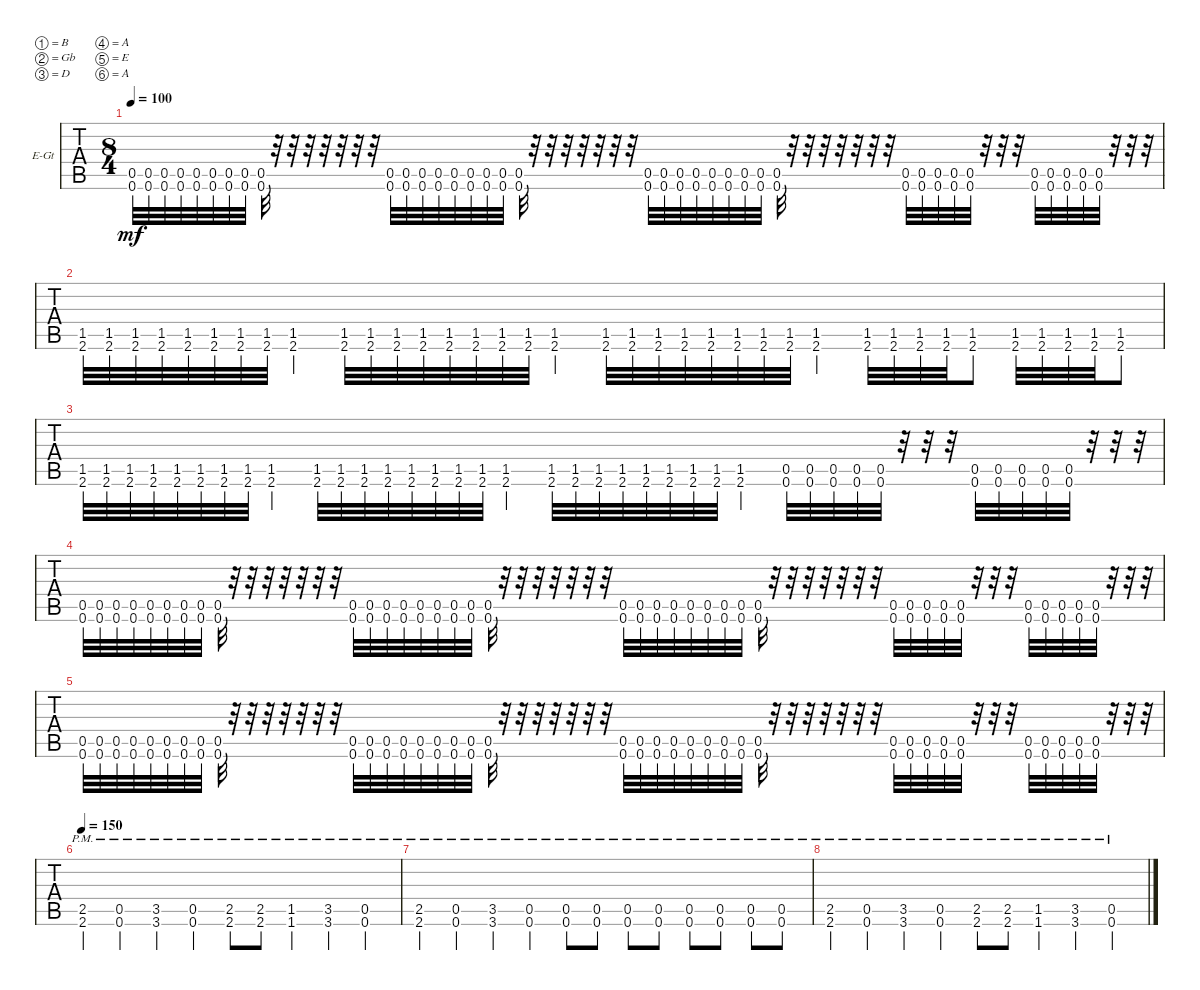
\defaultSystemsLayout 4
\bracketExtendMode groupsimilarinstruments
\firstSystemTrackNameOrientation horizontal
\otherSystemsTrackNameOrientation horizontal
\track ("Electric Guitar" "E-Gt") {instrument distortionguitar}
\staff {tabs}
\tuning (B3 Gb3 D3 A2 E2 A1)
\ts (8 4)
\tempo 100
\clef g2
\ks c
(0.6 0.5).32{dy mf} (0.6 0.5).32 (0.6 0.5).32 (0.6 0.5).32 (0.6 0.5).32 (0.6 0.5).32 (0.6 0.5).32 (0.6 0.5).32 (0.6 0.5).32 r.32 r.32 r.32 r.32 r.32 r.32 r.32 (0.6 0.5).32 (0.6 0.5).32 (0.6 0.5).32 (0.6 0.5).32 (0.6 0.5).32 (0.6 0.5).32 (0.6 0.5).32 (0.6 0.5).32 (0.6 0.5).32 r.32 r.32 r.32 r.32 r.32 r.32 r.32 (0.6 0.5).32 (0.6 0.5).32 (0.6 0.5).32 (0.6 0.5).32 (0.6 0.5).32 (0.6 0.5).32 (0.6 0.5).32 (0.6 0.5).32 (0.6 0.5).32 r.32 r.32 r.32 r.32 r.32 r.32 r.32 (0.6 0.5).32 (0.6 0.5).32 (0.6 0.5).32 (0.6 0.5).32 (0.6 0.5).32 r.32 r.32 r.32 (0.6 0.5).32 (0.6 0.5).32 (0.6 0.5).32 (0.6 0.5).32 (0.6 0.5).32 r.32 r.32 r.32 |
(2.6 1.5).32 (2.6 1.5).32 (2.6 1.5).32 (2.6 1.5).32 (2.6 1.5).32 (2.6 1.5).32 (2.6 1.5).32 (2.6 1.5).32 (1.5 2.6).4 (2.6 1.5).32 (2.6 1.5).32 (2.6 1.5).32 (2.6 1.5).32 (2.6 1.5).32 (2.6 1.5).32 (2.6 1.5).32 (2.6 1.5).32 (1.5 2.6).4 (2.6 1.5).32 (2.6 1.5).32 (2.6 1.5).32 (2.6 1.5).32 (2.6 1.5).32 (2.6 1.5).32 (2.6 1.5).32 (2.6 1.5).32 (1.5 2.6).4 (2.6 1.5).32 (2.6 1.5).32 (2.6 1.5).32 (2.6 1.5).32 (2.6 1.5).8 (2.6 1.5).32 (2.6 1.5).32 (2.6 1.5).32 (2.6 1.5).32 (2.6 1.5).8 |
(2.6 1.5).32 (2.6 1.5).32 (2.6 1.5).32 (2.6 1.5).32 (2.6 1.5).32 (2.6 1.5).32 (2.6 1.5).32 (2.6 1.5).32 (1.5 2.6).4 (2.6 1.5).32 (2.6 1.5).32 (2.6 1.5).32 (2.6 1.5).32 (2.6 1.5).32 (2.6 1.5).32 (2.6 1.5).32 (2.6 1.5).32 (1.5 2.6).4 (2.6 1.5).32 (2.6 1.5).32 (2.6 1.5).32 (2.6 1.5).32 (2.6 1.5).32 (2.6 1.5).32 (2.6 1.5).32 (2.6 1.5).32 (1.5 2.6).4 (0.6 0.5).32 (0.6 0.5).32 (0.6 0.5).32 (0.6 0.5).32 (0.6 0.5).32 r.32 r.32 r.32 (0.6 0.5).32 (0.6 0.5).32 (0.6 0.5).32 (0.6 0.5).32 (0.6 0.5).32 r.32 r.32 r.32 |
(0.6 0.5).32 (0.6 0.5).32 (0.6 0.5).32 (0.6 0.5).32 (0.6 0.5).32 (0.6 0.5).32 (0.6 0.5).32 (0.6 0.5).32 (0.6 0.5).32 r.32 r.32 r.32 r.32 r.32 r.32 r.32 (0.6 0.5).32 (0.6 0.5).32 (0.6 0.5).32 (0.6 0.5).32 (0.6 0.5).32 (0.6 0.5).32 (0.6 0.5).32 (0.6 0.5).32 (0.6 0.5).32 r.32 r.32 r.32 r.32 r.32 r.32 r.32 (0.6 0.5).32 (0.6 0.5).32 (0.6 0.5).32 (0.6 0.5).32 (0.6 0.5).32 (0.6 0.5).32 (0.6 0.5).32 (0.6 0.5).32 (0.6 0.5).32 r.32 r.32 r.32 r.32 r.32 r.32 r.32 (0.6 0.5).32 (0.6 0.5).32 (0.6 0.5).32 (0.6 0.5).32 (0.6 0.5).32 r.32 r.32 r.32 (0.6 0.5).32 (0.6 0.5).32 (0.6 0.5).32 (0.6 0.5).32 (0.6 0.5).32 r.32 r.32 r.32 |
(0.6 0.5).32 (0.6 0.5).32 (0.6 0.5).32 (0.6 0.5).32 (0.6 0.5).32 (0.6 0.5).32 (0.6 0.5).32 (0.6 0.5).32 (0.6 0.5).32 r.32 r.32 r.32 r.32 r.32 r.32 r.32 (0.6 0.5).32 (0.6 0.5).32 (0.6 0.5).32 (0.6 0.5).32 (0.6 0.5).32 (0.6 0.5).32 (0.6 0.5).32 (0.6 0.5).32 (0.6 0.5).32 r.32 r.32 r.32 r.32 r.32 r.32 r.32 (0.6 0.5).32 (0.6 0.5).32 (0.6 0.5).32 (0.6 0.5).32 (0.6 0.5).32 (0.6 0.5).32 (0.6 0.5).32 (0.6 0.5).32 (0.6 0.5).32 r.32 r.32 r.32 r.32 r.32 r.32 r.32 (0.6 0.5).32 (0.6 0.5).32 (0.6 0.5).32 (0.6 0.5).32 (0.6 0.5).32 r.32 r.32 r.32 (0.6 0.5).32 (0.6 0.5).32 (0.6 0.5).32 (0.6 0.5).32 (0.6 0.5).32 r.32 r.32 r.32 |
\tempo 150
(2.6{pm} 2.5{pm}).4 (0.6{pm} 0.5{pm}).4 (3.6{pm} 3.5{pm}).4 (0.6{pm} 0.5{pm}).4 (2.6{pm} 2.5{pm}).8 (2.6{pm} 2.5{pm}).8 (1.6{pm} 1.5{pm}).4 (3.6{pm} 3.5{pm}).4 (0.6{pm} 0.5{pm}).4 |
(2.6{pm} 2.5{pm}).4 (0.6{pm} 0.5{pm}).4 (3.6{pm} 3.5{pm}).4 (0.6{pm} 0.5{pm}).4 (0.6{pm} 0.5{pm}).8 (0.6{pm} 0.5{pm}).8 (0.6{pm} 0.5{pm}).8 (0.6{pm} 0.5{pm}).8 (0.6{pm} 0.5{pm}).8 (0.6{pm} 0.5{pm}).8 (0.6{pm} 0.5{pm}).8 (0.6{pm} 0.5{pm}).8 |
(2.6{pm} 2.5{pm}).4 (0.6{pm} 0.5{pm}).4 (3.6{pm} 3.5{pm}).4 (0.6{pm} 0.5{pm}).4 (2.6{pm} 2.5{pm}).8 (2.6{pm} 2.5{pm}).8 (1.6{pm} 1.5{pm}).4 (3.6{pm} 3.5{pm}).4 (0.6{pm} 0.5{pm}).4
